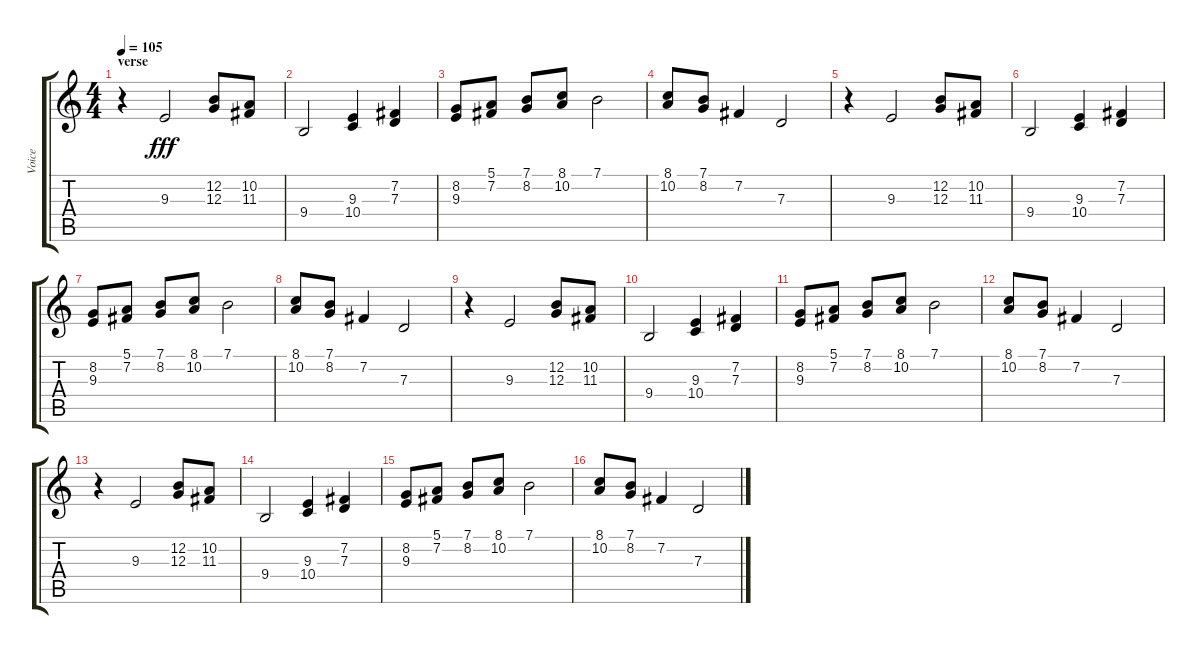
\track ("Voice" "Voice") {instrument choiraahs}
\staff {score tabs}
\tuning (E4 B3 G3 D3 A2 E2) {hide}
\ts (4 4)
\section ("" "verse")
\tempo 105
\clef g2
\ks c
r.4{dy fff} 9.3.2 (12.2 12.3).8 (10.2 11.3).8 |
9.4.2 (9.3 10.4).4 (7.2 7.3).4 |
(8.2 9.3).8 (5.1 7.2).8 (7.1 8.2).8 (8.1 10.2).8 7.1.2 |
(8.1 10.2).8 (7.1 8.2).8 7.2.4 7.3.2 |
r.4 9.3.2 (12.2 12.3).8 (10.2 11.3).8 |
9.4.2 (9.3 10.4).4 (7.2 7.3).4 |
(8.2 9.3).8 (5.1 7.2).8 (7.1 8.2).8 (8.1 10.2).8 7.1.2 |
(8.1 10.2).8 (7.1 8.2).8 7.2.4 7.3.2 |
r.4 9.3.2 (12.2 12.3).8 (10.2 11.3).8 |
9.4.2 (9.3 10.4).4 (7.2 7.3).4 |
(8.2 9.3).8 (5.1 7.2).8 (7.1 8.2).8 (8.1 10.2).8 7.1.2 |
(8.1 10.2).8 (7.1 8.2).8 7.2.4 7.3.2 |
r.4 9.3.2 (12.2 12.3).8 (10.2 11.3).8 |
9.4.2 (9.3 10.4).4 (7.2 7.3).4 |
(8.2 9.3).8 (5.1 7.2).8 (7.1 8.2).8 (8.1 10.2).8 7.1.2 |
(8.1 10.2).8 (7.1 8.2).8 7.2.4 7.3.2
